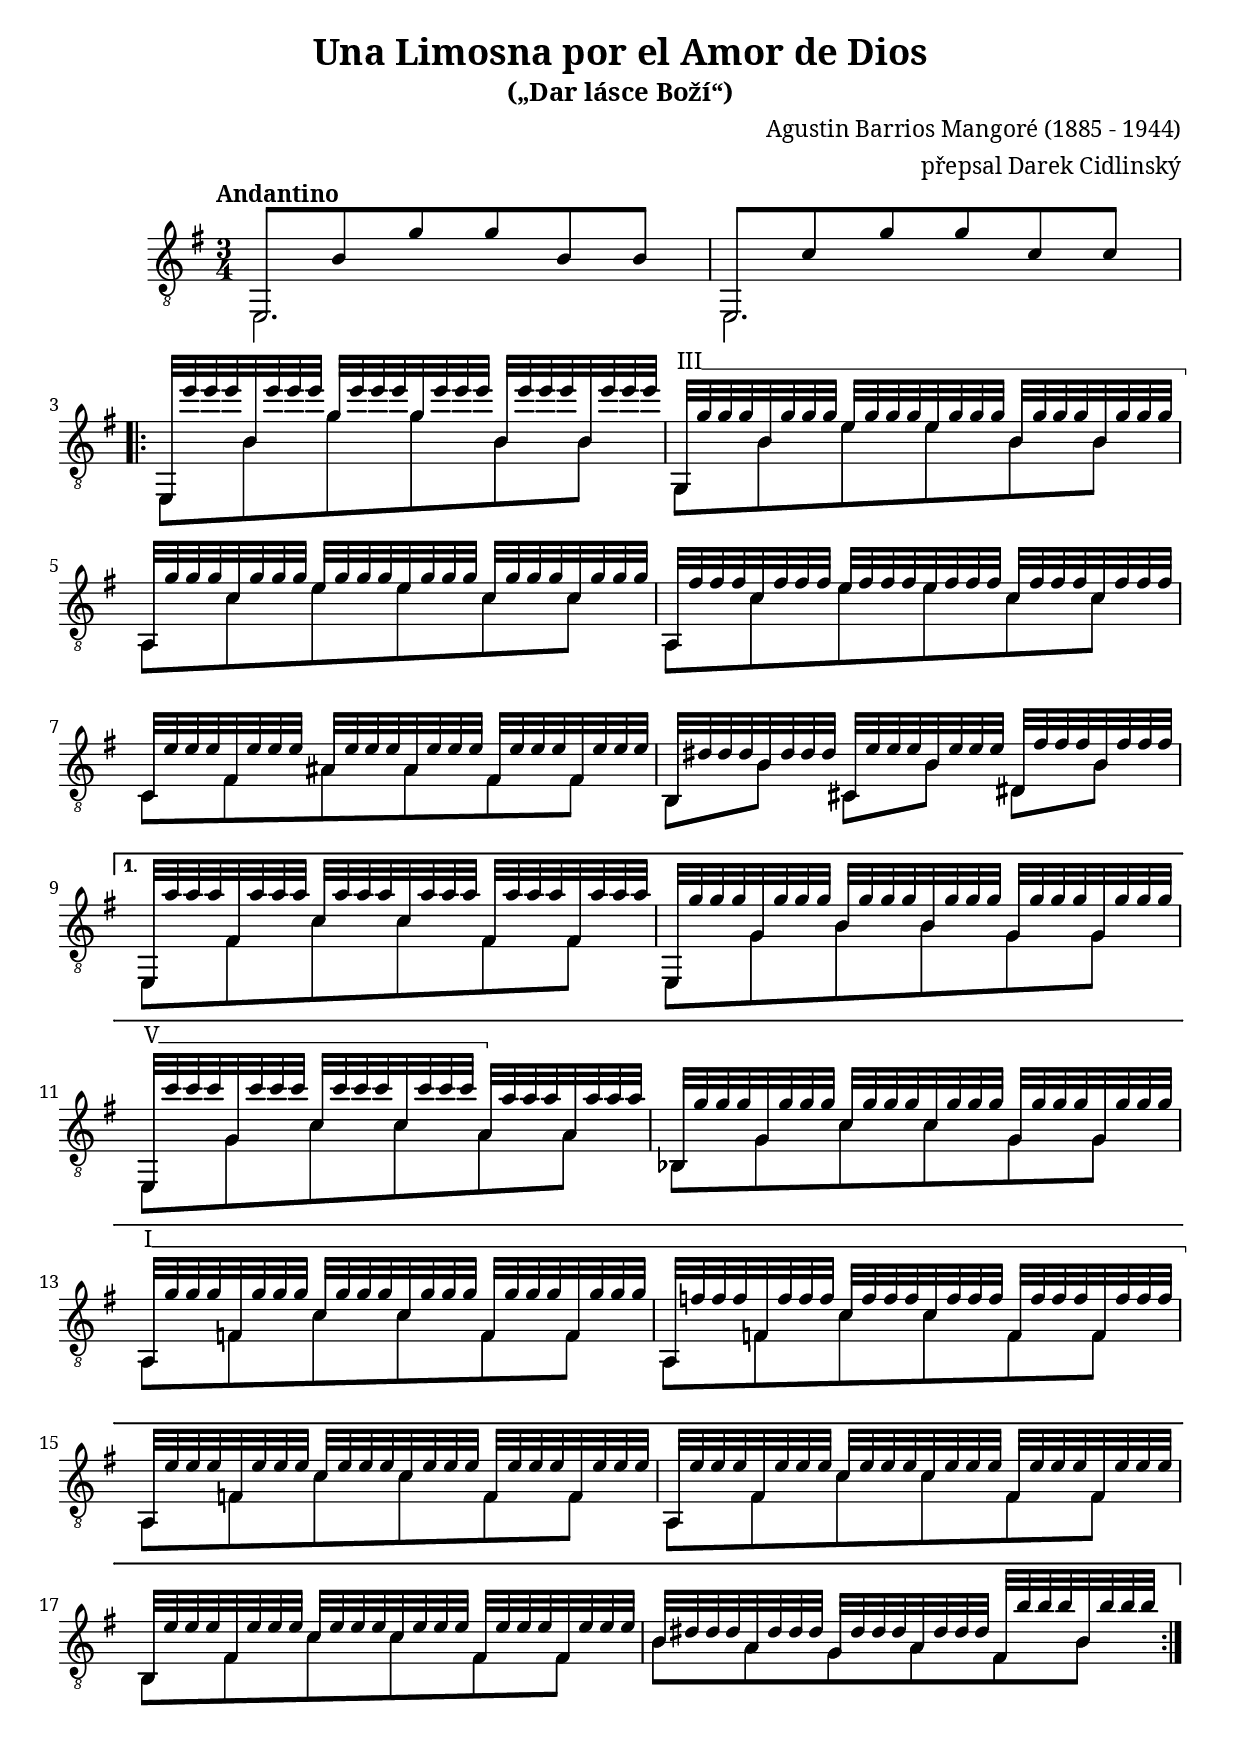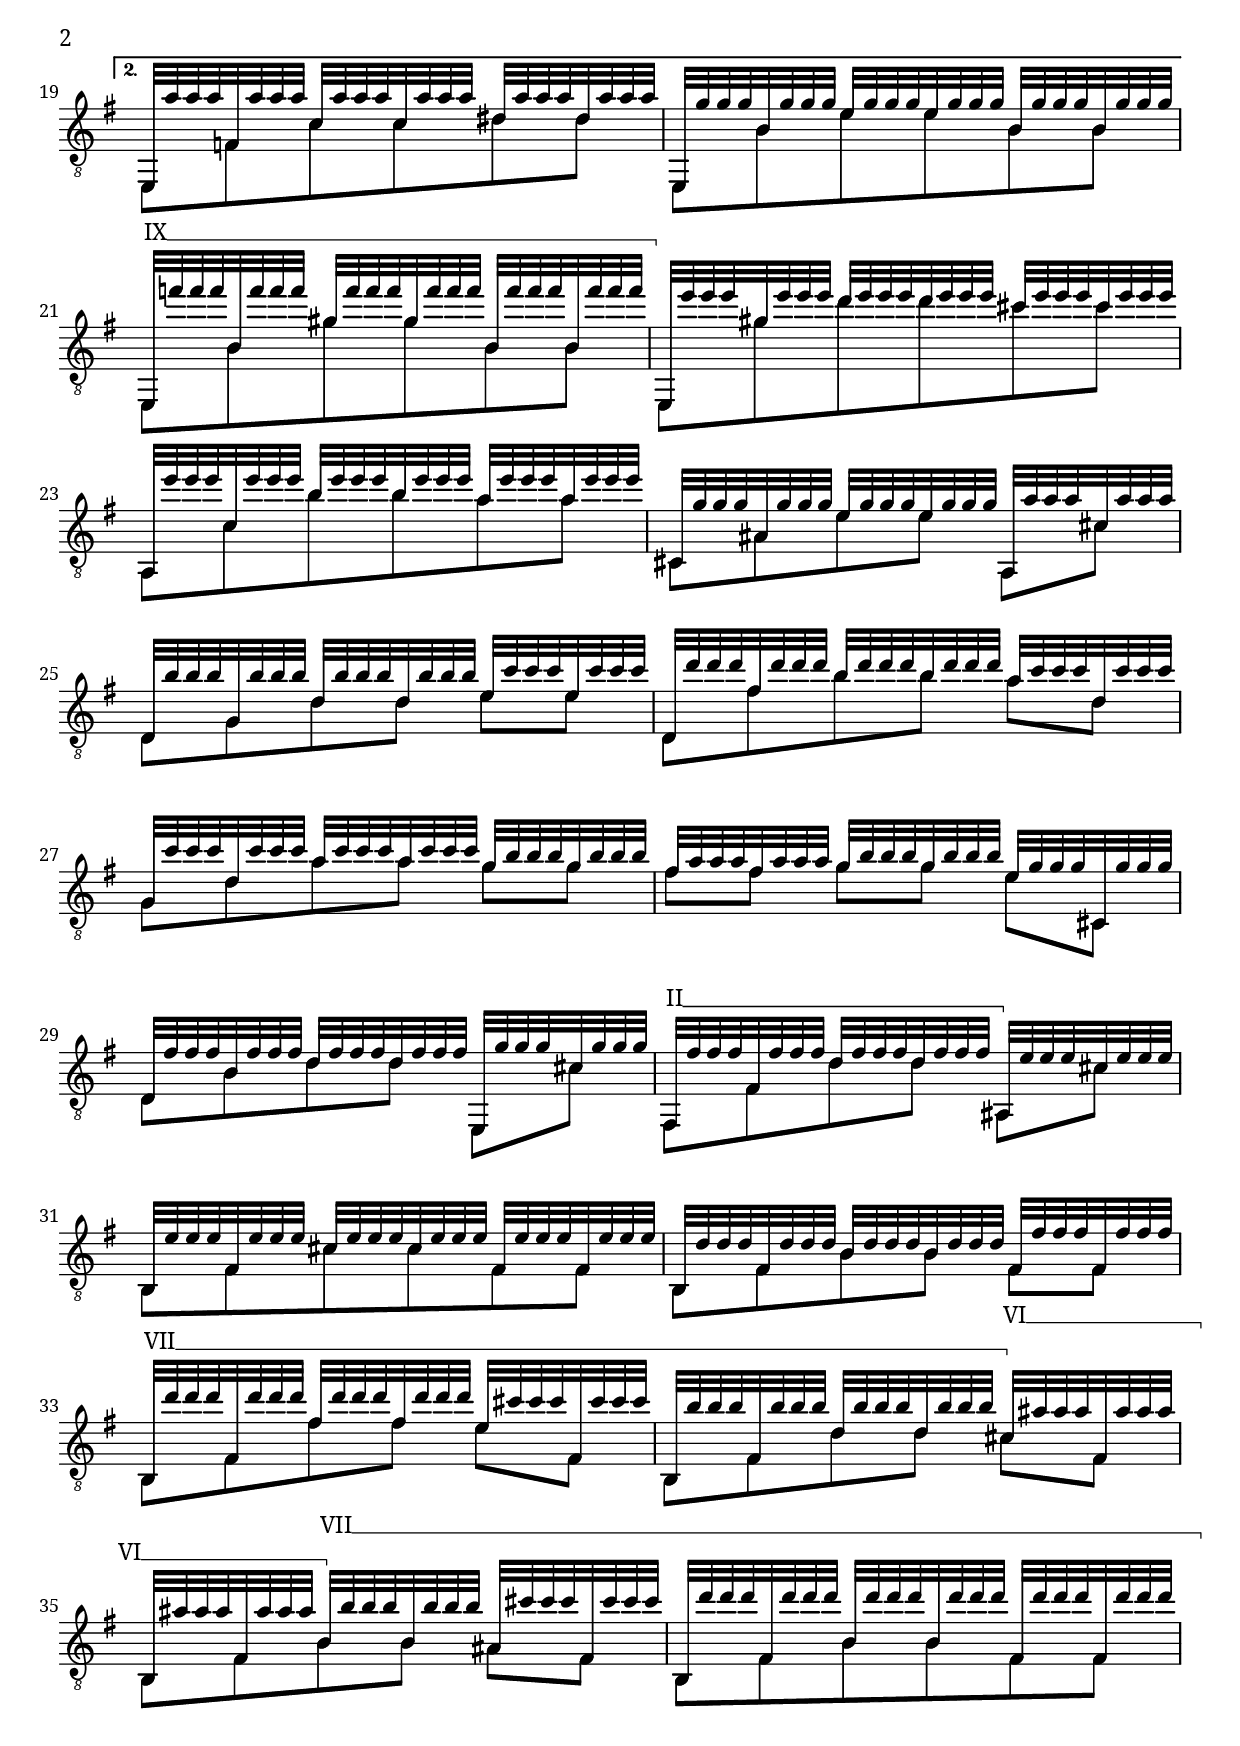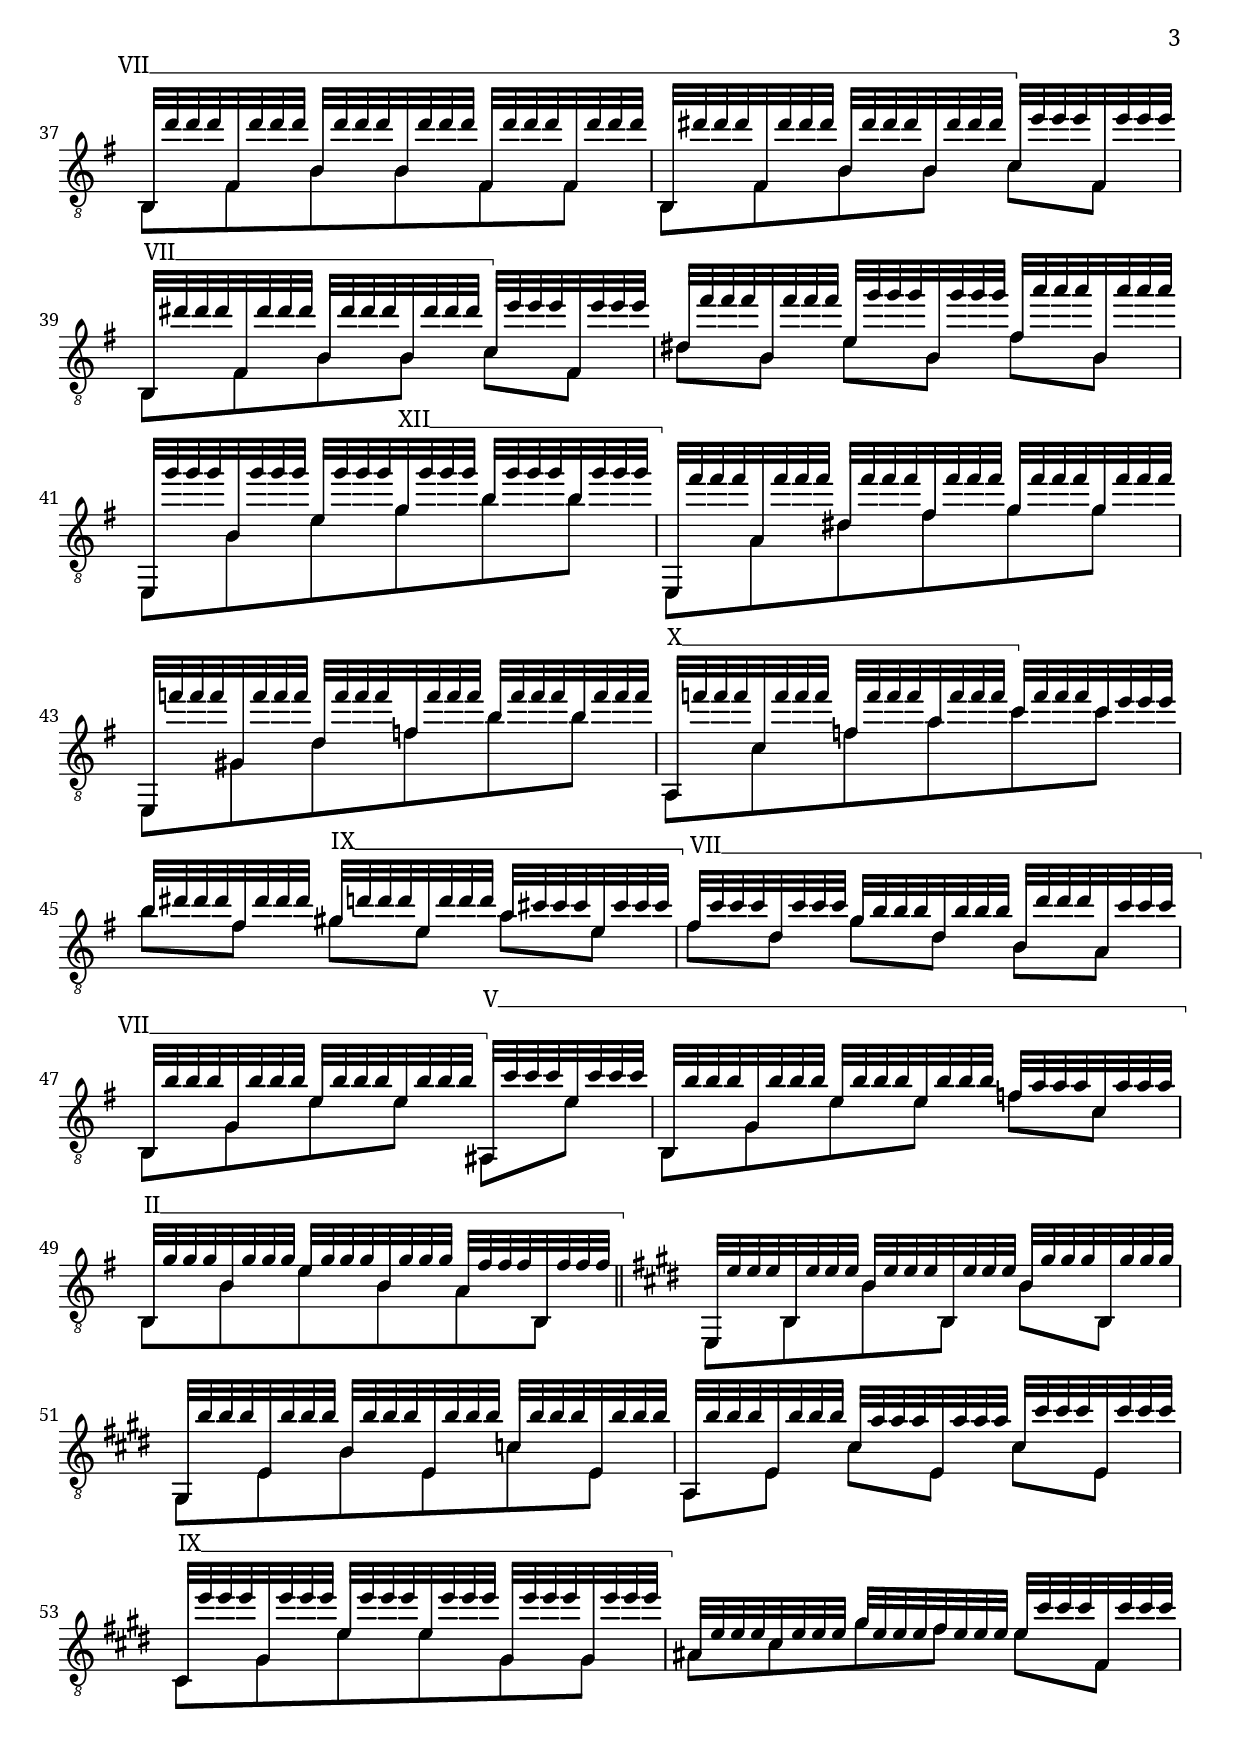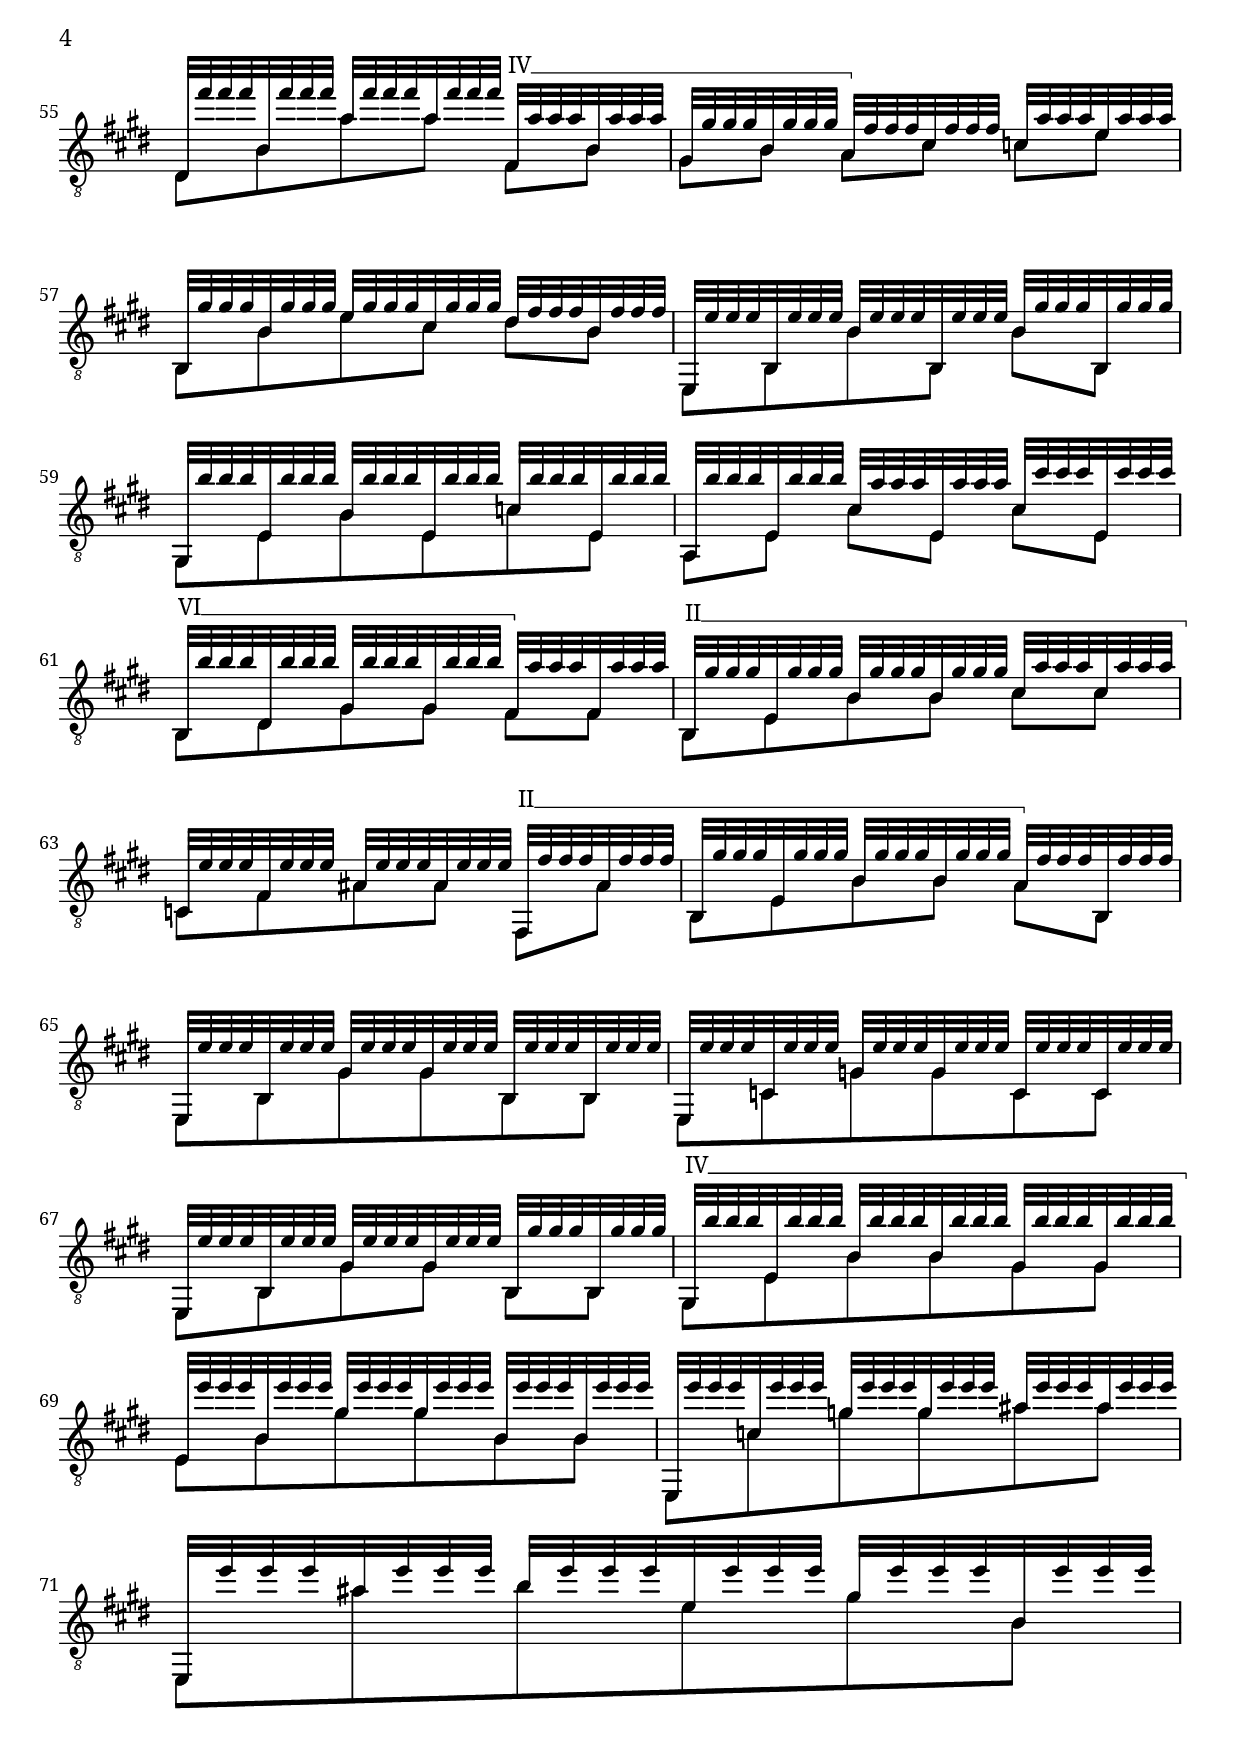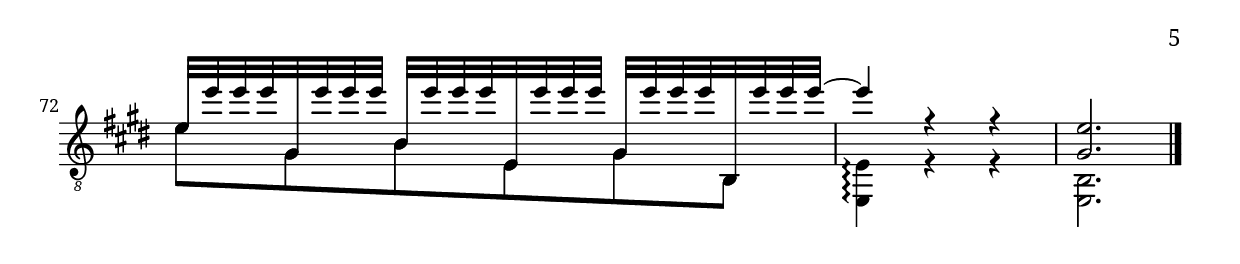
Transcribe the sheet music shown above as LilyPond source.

\version "2.18.0"
\language "deutsch"

\header {
  title = "Una Limosna por el Amor de Dios"
  subtitle = "(„Dar lásce Boží“)"
  composer = "Agustin Barrios Mangoré (1885 - 1944)"
  arranger = "přepsal Darek Cidlinský"
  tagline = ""
}

barre = #(define-music-function (parser location barre music) (string? ly:music?) 
              (let ((elts (extract-named-music music '(NoteEvent EventChord RestEvent))))
                   (if (pair? elts)
                       (let ((first-element (first elts))
                             (last-element (last elts)))
                         (set! (ly:music-property first-element 'articulations)
                               (cons (make-music 'TextSpanEvent 'span-direction -1)
                                     (ly:music-property first-element 'articulations)))
                         (set! (ly:music-property last-element 'articulations)
                               (cons (make-music 'TextSpanEvent 'span-direction 1)
                                     (ly:music-property last-element 'articulations))))))
           #{
               \override TextSpanner.bound-details.left.text = \markup { \upright { #barre } }
	       \override TextSpanner.bound-details.right.text = \markup { \draw-line #'(0 . -0.5) }
	       \override TextSpanner.bound-details.right.padding = #-2
               \override TextSpanner.style = #'line
               #music
       #} )
   
tinystems = #(define-music-function (parser location how) (list?) #{ \override Stem.details.beamed-lengths = #how #} )
normstems = \revert Stem.details
extStrum = \override Arpeggio.positions = #'(-4 . 4)
normStrum = \revert Arpeggio.positions
empty = { \once \hide NoteHead \once \override NoteHead.no-ledgers = ##t }
vacuum = { \hide NoteHead \override NoteHead.no-ledgers = ##t }
visible = { \undo \hide NoteHead \revert NoteHead.no-ledgers }
tamb = \markup { T }
flag = \once \override NoteHead.style = #'harmonic

fO = \markup { \italic o }
fA = \markup { \italic a }
fM = \markup { \italic m }
fI = \markup { \italic i }
fP = \markup { \italic p }

sup = \arpeggioArrowUp
sdown = \arpeggioArrowDown
strum = \arpeggio

fleft = \set fingeringOrientations = #'(left)
fright = \set fingeringOrientations = #'(right)
fdown = \set fingeringOrientations = #'(down)

global = {
  \key e \minor
  \time 3/4
  \set fingeringOrientations = #'(left)
  \set stringNumberOrientations = #'(down)
  \mergeDifferentlyHeadedOn
  \mergeDifferentlyDottedOn
}

lining = {
	\global
	\repeat unfold 35 { s2. \noBreak s2. \break }
	s2. \break s2. \noBreak s \noBreak
}
melody = {  
  \global
  \voiceOne
  \tupletUp
  \slurDown
  \set tupletSpannerDuration = #(ly:make-moment 1 4)
  \override TupletBracket.bracket-visibility = ##f
	
	\tempo "Andantino"
	e,8 h g' g' h h | e, c' g' g' c' c' |
\repeat volta 2
{
	e,32 e'' e'' e'' h e'' e'' e'' g' e'' e'' e'' g' e'' e'' e'' h e'' e'' e'' h e'' e'' e'' |
	\barre "III" {g,32 g' g' g' h32 g' g' g' e'32 g' g' g' e'32 g' g' g' h32 g' g' g' h32 g' g' g'} |
	a,32 g' g' g' c'32 g' g' g' e'32 g' g' g' e'32 g' g' g' c'32 g' g' g' c'32 g' g' g' |
	a,32 fis' fis' fis' c'32 fis' fis' fis' e'32 fis' fis' fis' e'32 fis' fis' fis' c'32 fis' fis' fis' c'32 fis' fis' fis' |
	c32 e' e' e' fis32 e' e' e' ais32 e' e' e' ais32 e' e' e' fis32 e' e' e' fis32 e' e' e' |
	h,32 dis' dis' dis' h32 dis' dis' dis' cis32 e' e' e' h32 e' e' e' dis32 fis' fis' fis' h32 fis' fis' fis' |
}
\alternative
{
	{
	e,32 a' a' a' fis32 a' a' a' c'32 a' a' a' c'32 a' a' a' fis32 a' a' a' fis32 a' a' a' |
	e,32 g' g' g' g32 g' g' g' h32 g' g' g' h32 g' g' g' g32 g' g' g' g32 g' g' g' |
	\barre "V" {e,32 c'' c'' c'' g32 c'' c'' c'' c'32 c'' c'' c'' c'32 c'' c'' c''} a32 a' a' a' a32 a' a' a' |
	b,32 g' g' g' g32 g' g' g' c'32 g' g' g' c'32 g' g' g' g32 g' g' g' g32 g' g' g' |
	\barre "I" { 
	a,32 g' g' g' f32 g' g' g' c'32 g' g' g' c'32 g' g' g' f32 g' g' g' f32 g' g' g' |
	a,32 f' f' f' f32 f' f' f' c'32 f' f' f' c'32 f' f' f' f32 f' f' f' f32 f' f' f' |
	}
	a,32 e' e' e' f32 e' e' e' c'32 e' e' e' c'32 e' e' e' f32 e' e' e' f32 e' e' e' |
	a,32 e' e' e' fis32 e' e' e' c'32 e' e' e' c'32 e' e' e' fis32 e' e' e' fis32 e' e' e' |
	h,32 e' e' e' fis32 e' e' e' c'32 e' e' e' c'32 e' e' e' fis32 e' e' e' fis32 e' e' e' |
	h32 dis' dis' dis' a32 dis' dis' dis' g32 dis' dis' dis' a32 dis' dis' dis' fis32 h' h' h' h32 h' h' h' |
	}
	{
	e,32 a' a' a' fis32 a' a' a' c'32 a' a' a' c'32 a' a' a' dis'32 a' a' a' dis'32 a' a' a' |
	e,32 g' g' g' h32 g' g' g' e'32 g' g' g' e'32 g' g' g' h32 g' g' g' h32 g' g' g'  |
	}
}

	\barre "IX" { e,32 f'' f'' f'' h32 f'' f'' f'' gis'32 f'' f'' f'' gis'32 f'' f'' f'' h32 f'' f'' f'' h32 f'' f'' f''  }
	e,32 e'' e'' e'' gis'32 e'' e'' e'' d''32 e'' e'' e'' d''32 e'' e'' e'' cis''32 e'' e'' e'' cis''32 e'' e'' e'' |
	a,32 e'' e'' e'' c'32 e'' e'' e'' h'32 e'' e'' e'' h'32 e'' e'' e'' a'32 e'' e'' e'' a'32 e'' e'' e'' |

	cis32 g' g' g' ais32 g' g' g' e'32 g' g' g' e'32 g' g' g' a,32 a' a' a' cis'32 a' a' a' |
	d32 h' h' h' g32 h' h' h' d'32 h' h' h' d'32 h' h' h' e'32 c'' c'' c'' e'32 c'' c'' c'' |
	d32 d'' d'' d'' fis'32 d'' d'' d'' h'32 d'' d'' d'' h'32 d'' d'' d'' a'32 c'' c'' c'' d'32 c'' c'' c'' |
	g32 c'' c'' c'' d'32 c'' c'' c'' a'32 c'' c'' c'' a'32 c'' c'' c'' g'32 h' h' h' g'32 h' h' h' |
	fis'32 a' a' a' fis'32 a' a' a' g'32 h' h' h' g'32 h' h' h' e'32 g' g' g' cis32 g' g' g' |
	d32 fis' fis' fis' h32 fis' fis' fis' d'32 fis' fis' fis' d'32 fis' fis' fis' e,32 g' g' g' cis'32 g' g' g' |
	\barre "II" { fis,32 fis' fis' fis' fis32 fis' fis' fis' d'32 fis' fis' fis' d'32 fis' fis' fis' } ais,32 e' e' e' cis'32 e' e' e' |
	h,32 e' e' e' fis32 e' e' e' cis'32 e' e' e' cis'32 e' e' e' fis32 e' e' e' fis32 e' e' e' |
	h,32 d' d' d' fis32 d' d' d' h32 d' d' d' h32 d' d' d' fis32 fis' fis' fis' fis32 fis' fis' fis' |
	\barre "VII" { h,32 d'' d'' d'' fis32 d'' d'' d'' fis'32 d'' d'' d'' fis'32 d'' d'' d'' e'32 cis'' cis'' cis'' fis32 cis'' cis'' cis'' |
	h,32 h' h' h' fis32 h' h' h' d'32 h' h' h' d'32 h' h' h' } \barre "VI" { cis'32 ais' ais' ais' fis32 ais' ais' ais' |
	h,32 ais' ais' ais' fis32 ais' ais' ais' } \barre "VII" { h32 h' h' h' h32 h' h' h' ais32 cis'' cis'' cis'' fis32 cis'' cis'' cis'' |
	h,32 d'' d'' d'' fis32 d'' d'' d'' h32 d'' d'' d'' h32 d'' d'' d'' fis32 d'' d'' d'' fis32 d'' d'' d'' |
	h,32 d'' d'' d'' fis32 d'' d'' d'' h32 d'' d'' d'' h32 d'' d'' d'' fis32 d'' d'' d'' fis32 d'' d'' d'' |
	h,32 dis'' dis'' dis'' fis32 dis'' dis'' dis'' h32 dis'' dis'' dis'' h32 dis'' dis'' dis'' } c'32 e'' e'' e'' fis32 e'' e'' e'' |
	\barre "VII" { h,32 dis'' dis'' dis'' fis32 dis'' dis'' dis'' h32 dis'' dis'' dis'' h32 dis'' dis'' dis'' } c'32 e'' e'' e'' fis32 e'' e'' e'' |
	dis'32 fis'' fis'' fis'' h32 fis'' fis'' fis'' e'32 g'' g'' g'' h32 g'' g'' g'' fis'32 a'' a'' a'' h32 a'' a'' a'' |
	e,32 g'' g'' g'' h32 g'' g'' g'' e'32 g'' g'' g'' \barre "XII" { g'32 g'' g'' g'' h'32 g'' g'' g'' h'32 g'' g'' g'' } |
	e,32 fis'' fis'' fis'' a32 fis'' fis'' fis'' dis'32 fis'' fis'' fis'' fis'32 fis'' fis'' fis'' g'32 fis'' fis'' fis'' g'32 fis'' fis'' fis'' |
	e,32 f'' f'' f'' gis32 f'' f'' f'' d'32 f'' f'' f'' f'32 f'' f'' f'' h'32 f'' f'' f'' h'32 f'' f'' f'' |
	\barre "X" { a,32 f'' f'' f'' c'32 f'' f'' f'' f'32 f'' f'' f'' a'32 f'' f'' f'' } c''32 f'' f'' f'' c''32 e'' e'' e'' |
	h'32 dis'' dis'' dis'' fis'32 dis'' dis'' dis'' \barre "IX" { gis'32 d'' d'' d'' e'32 d'' d'' d'' a'32 cis'' cis'' cis'' e'32 cis'' cis'' cis'' } |
	\barre "VII" { fis'32 c'' c'' c'' d'32 c'' c'' c'' g'32 h' h' h' d'32 h' h' h' h32 d'' d'' d'' a32 c'' c'' c'' |
	h,32 h' h' h' g32 h' h' h' e'32 h' h' h' e'32 h' h' h' } \barre "V" { ais,32 c'' c'' c'' e'32 c'' c'' c'' |
	h,32 h' h' h' g32 h' h' h' e'32 h' h' h' e'32 h' h' h' f'32 a' a' a' c'32 a' a' a' } |
	\barre "II" { h,32 g' g' g' h32 g' g' g' e'32 g' g' g' h32 g' g' g' a32 fis' fis' fis' h,32 fis' fis' fis' } |

	\bar "||" \key e \major

	e,32 e' e' e' h,32 e' e' e' h32 e' e' e' h,32 e' e' e' h32 gis' gis' gis' h,32 gis' gis' gis' |
	gis,32 h' h' h' e32 h' h' h' h32 h' h' h' e32 h' h' h' c'32 h' h' h' e32 h' h' h' |
	a,32 h' h' h' e32 h' h' h' cis'32 a' a' a' e32 a' a' a' cis'32 cis'' cis'' cis'' e32 cis'' cis'' cis'' |
	\barre "IX" { cis32 e'' e'' e'' gis32 e'' e'' e'' e'32 e'' e'' e'' e'32 e'' e'' e'' gis32 e'' e'' e'' gis32 e'' e'' e'' } |
	ais32 e' e' e' cis'32 e' e' e' gis'32 e' e' e' fis'32 e' e' e' e'32 cis'' cis'' cis'' fis32 cis'' cis'' cis'' |
	dis32 fis'' fis'' fis'' h32 fis'' fis'' fis'' a'32 fis'' fis'' fis'' a'32 fis'' fis'' fis'' \barre "IV" { fis32 a' a' a' h32 a' a' a' |
	gis32 gis' gis' gis' h32 gis' gis' gis' } a32 fis' fis' fis' cis'32 fis' fis' fis' c'32 a' a' a' e'32 a' a' a' |
	h,32 gis' gis' gis' h32 gis' gis' gis' e'32 gis' gis' gis' cis'32 gis' gis' gis' dis'32 fis' fis' fis' h32 fis' fis' fis' |

	e,32 e' e' e' h,32 e' e' e' h32 e' e' e' h,32 e' e' e' h32 gis' gis' gis' h,32 gis' gis' gis' |
	gis,32 h' h' h' e32 h' h' h' h32 h' h' h' e32 h' h' h' c'32 h' h' h' e32 h' h' h' |
	a,32 h' h' h' e32 h' h' h' cis'32 a' a' a' e32 a' a' a' cis'32 cis'' cis'' cis'' e32 cis'' cis'' cis'' |

	\barre "VI" { h,32 h' h' h' dis32 h' h' h' gis32 h' h' h' gis32 h' h' h' } fis32 a' a' a' fis32 a' a' a' |
	\barre "II" { h,32 gis' gis' gis' e32 gis' gis' gis' h32 gis' gis' gis' h32 gis' gis' gis' cis'32 a' a' a' cis'32 a' a' a' } |

	c32 e' e' e' fis32 e' e' e' ais32 e' e' e' ais32 e' e' e' \barre "II" { fis,32 fis' fis' fis' ais32 fis' fis' fis'   |
	h,32 gis' gis' gis' e32 gis' gis' gis' h32 gis' gis' gis' h32 gis' gis' gis' } a32 fis' fis' fis' h,32 fis' fis' fis' |
	e,32 e' e' e' h,32 e' e' e' gis32 e' e' e' gis32 e' e' e' h,32 e' e' e' h,32 e' e' e' |
	e,32 e' e' e' c32 e' e' e' g32 e' e' e' g32 e' e' e' c32 e' e' e' c32 e' e' e'|
	e,32 e' e' e' h,32 e' e' e' gis32 e' e' e' gis32 e' e' e' h,32 gis' gis' gis' h,32 gis' gis' gis' |
	\barre "IV" { gis,32 h' h' h' e32 h' h' h' h32 h' h' h' h32 h' h' h' gis32 h' h' h' gis32 h' h' h' } |

	e32 e'' e'' e'' h32 e'' e'' e'' gis'32 e'' e'' e'' gis'32 e'' e'' e'' h32 e'' e'' e'' h32 e'' e'' e'' |
	e,32 e'' e'' e'' c'32 e'' e'' e'' g'32 e'' e'' e'' g'32 e'' e'' e'' ais'32 e'' e'' e'' ais'32 e'' e'' e'' |
	e,32 e'' e'' e'' ais'32 e'' e'' e'' h'32 e'' e'' e'' e'32 e'' e'' e'' gis'32 e'' e'' e'' h32 e'' e'' e'' |
	e'32 e'' e'' e'' gis32 e'' e'' e'' h32 e'' e'' e'' e32 e'' e'' e'' gis32 e'' e'' e'' h,32 e'' e'' e''~ |

	e''4 r r | <e' gis>2. \bar "|."

}

basses = {
  \global
   \voiceTwo
   \stemDown
   \slurUp

	e,2. | e, |
   \repeat volta 2 {  e,8 h g' g' h h | g, h e' e' h h | a, c' e' e' c' c' | a, c' e' e' c' c' | c fis ais ais fis fis |  h,[ h] cis[ h] dis[ h] |}
\alternative
{
   {
	e, fis c' c' fis fis | e, g h h g g | e, g c' c' a a | b, g c' c' g g | a, f c' c' f f | a, f c' c' f f | a, f c' c' f f |
	a, fis c' c' fis fis | h, fis c' c' fis fis | h a g a fis h |
   }
   {
   	e, f c' c' dis' dis' | e, h e' e' h h |
   }
}
	e, h gis' gis' h h | e, gis' d'' d'' cis'' cis'' | a, c' h' h' a' a' | cis ais e' e' a,[ cis'] | d g d' d' e'[ e'] | 
	d fis' h' h' a'[ d'] | g d' a' a' g'[ g'] | fis'[ fis'] g'[ g'] e' cis | d h d' d' e,[ cis'] | fis, fis d' d' ais,[ cis'] | h, fis cis' cis' fis fis |
	h, fis h h fis[ fis] | h, fis fis' fis' e'[ fis] | h, fis d' d' cis'[ fis] | h, fis h h ais[ fis] |
	h, fis h h fis fis | h, fis h h fis fis | h, fis h h c'[ fis] | h, fis h h c'[ fis] | dis'[ h] e'[ h] fis'[ h] | e, h e' g' h' h' |
	e, a dis' fis' g' g' | e, gis d' f' h' h' | a, c' f' a' c'' c'' | h'[ fis'] gis'[ e'] a'[ e'] | fis'[ d'] g'[ d'] h[ a] |
	h, g e' e' ais,[ e'] | h, g e' e' f'[ c'] | h, h e' h a h, |
	\key e \major
	e, h, h h, h[ h,] | gis, e h e c' e | a,[ e] cis'[ e] cis'[ e] |
	cis gis e' e' gis gis | ais cis' gis' fis' e'[ fis] | dis h a' a' fis[ h] | gis[ h] a[ cis'] c'[ e'] | h, h e' cis' dis'[ h] |
	e, h, h h, h[ h,] | gis, e h e c' e | a,[ e] cis'[ e] cis'[ e] |
	h, dis gis gis fis[ fis] | h, e h h cis'[ cis'] |
	c fis ais ais fis,[ ais] | h, e h h a[ h,] | e, h, gis gis h, h, | e, c g g c c | e, h, gis gis h,[ h,] | gis, e h h gis gis |
	e h gis' gis' h h | e, c' g' g' ais' ais' | e, ais' h' e' gis' h | e' gis h e gis h, | <e e,>4\arpeggio r r | <h, e,>2.

}

\paper
{
    #(define fonts (make-pango-font-tree "Georgia" "Arial" "Courier New" 1 ) )
    system-system-spacing #'basic-distance = #15
}

\score {
  \new Staff \with {
    midiInstrument = "acoustic guitar (nylon)"
  } {
      <<
          \new Voice { \clef "treble_8" \melody }
          \new Voice { \clef "treble_8" \basses }
	  \new Voice { \clef "treble_8" \lining }
      >>
  }
  \layout { }
  \midi {
    \context {
	\Score
	tempoWholesPerMinute = #(ly:make-moment 65 4)
	\override SpacingSpanner.common-shortest-duration = #(ly:make-moment 1/1)
    }
  }
}
